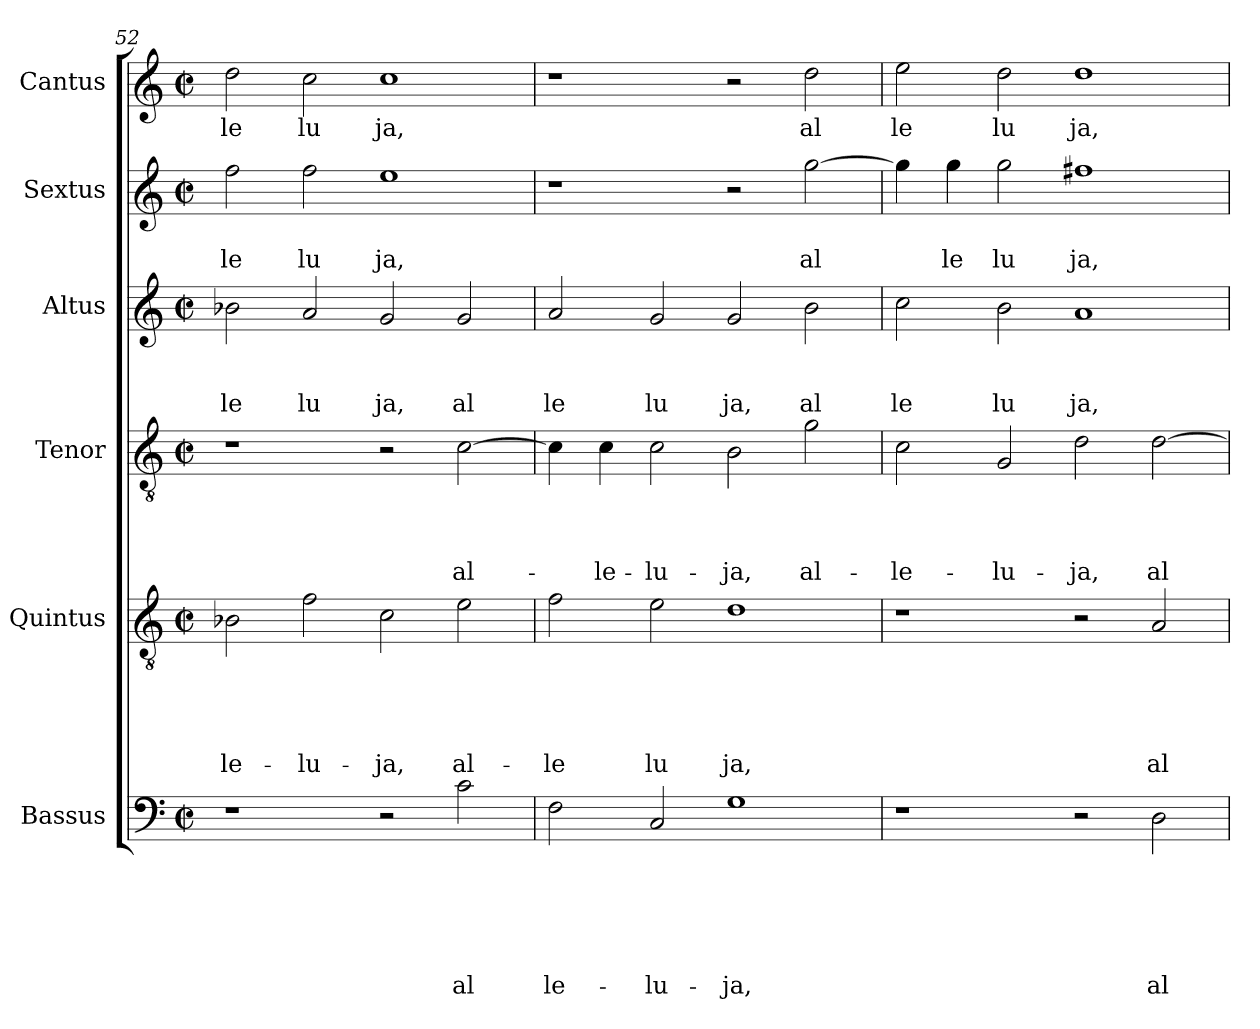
**kern	**text	**text	**text	**text	**text	**text	**kern	**text	**text	**text	**text	**text	**kern	**text	**text	**text	**text	**kern	**text	**text	**text	**kern	**text	**text	**kern	**text
*part6	*part6	*part6	*part6	*part6	*part6	*part6	*part5	*part5	*part5	*part5	*part5	*part5	*part4	*part4	*part4	*part4	*part4	*part3	*part3	*part3	*part3	*part2	*part2	*part2	*part1	*part1
*staff6	*staff6	*staff6	*staff6	*staff6	*staff6	*staff6	*staff5	*staff5	*staff5	*staff5	*staff5	*staff5	*staff4	*staff4	*staff4	*staff4	*staff4	*staff3	*staff3	*staff3	*staff3	*staff2	*staff2	*staff2	*staff1	*staff1
*I"Bassus	*	*	*	*	*	*	*I"Quintus	*	*	*	*	*	*I"Tenor	*	*	*	*	*I"Altus	*	*	*	*I"Sextus	*	*	*I"Cantus	*
*clefF4	*	*	*	*	*	*	*clefGv2	*	*	*	*	*	*clefGv2	*	*	*	*	*clefG2	*	*	*	*clefG2	*	*	*clefG2	*
*k[]	*	*	*	*	*	*	*k[]	*	*	*	*	*	*k[]	*	*	*	*	*k[]	*	*	*	*k[]	*	*	*k[]	*
*C:	*	*	*	*	*	*	*C:	*	*	*	*	*	*C:	*	*	*	*	*C:	*	*	*	*C:	*	*	*C:	*
*M2/2	*	*	*	*	*	*	*M2/2	*	*	*	*	*	*M2/2	*	*	*	*	*M2/2	*	*	*	*M2/2	*	*	*M2/2	*
*met(c|)	*	*	*	*	*	*	*met(c|)	*	*	*	*	*	*met(c|)	*	*	*	*	*met(c|)	*	*	*	*met(c|)	*	*	*met(c|)	*
=52	=52	=52	=52	=52	=52	=52	=52	=52	=52	=52	=52	=52	=52	=52	=52	=52	=52	=52	=52	=52	=52	=52	=52	=52	=52	=52
!	!	!	!	!	!	!	!	!	!	!	!	!LO:LY:b	!	!	!	!	!	!	!	!	!LO:LY:b	!	!	!LO:LY:b	!	!LO:LY:b
1r	.	.	.	.	.	.	2B-X\	.	.	.	.	-le-	1r	.	.	.	.	2b-X\	.	.	le	2ff\	.	le	2dd\	le
!	!	!	!	!	!	!	!	!	!	!	!	!LO:LY:b	!	!	!	!	!	!	!	!	!LO:LY:b	!	!	!LO:LY:b	!	!LO:LY:b
.	.	.	.	.	.	.	2f\	.	.	.	.	-lu-	.	.	.	.	.	2a/	.	.	lu	2ff\	.	lu	2cc\	lu
!	!	!	!	!	!	!	!	!	!	!	!	!LO:LY:b	!	!	!	!	!	!	!	!	!LO:LY:b	!	!	!LO:LY:b	!	!LO:LY:b
2r	.	.	.	.	.	.	2c\	.	.	.	.	-ja,	2r	.	.	.	.	2g/	.	.	ja,	1ee	.	ja,	1cc	ja,
!	!	!	!	!	!	!LO:LY:b	!	!	!	!	!	!LO:LY:b	!	!	!	!	!LO:LY:b	!	!	!	!LO:LY:b	!	!	!	!	!
2c\	.	.	.	.	.	al	2e\	.	.	.	.	al-	[<2c\	.	.	.	al-	2g/	.	.	al	.	.	.	.	.
!!LO:LB:g=z
=53	=53	=53	=53	=53	=53	=53	=53	=53	=53	=53	=53	=53	=53	=53	=53	=53	=53	=53	=53	=53	=53	=53	=53	=53	=53	=53
!	!	!	!	!	!	!LO:LY:b	!	!	!	!	!	!LO:LY:b	!	!	!	!	!	!	!	!	!LO:LY:b	!	!	!	!	!
2F\	.	.	.	.	.	le-	2f\	.	.	.	.	-le	4c\]	.	.	.	.	2a/	.	.	le	1r	.	.	1r	.
!	!	!	!	!	!	!	!	!	!	!	!	!	!	!	!	!	!LO:LY:b	!	!	!	!	!	!	!	!	!
.	.	.	.	.	.	.	.	.	.	.	.	.	4c\	.	.	.	-le-	.	.	.	.	.	.	.	.	.
!	!	!	!	!	!	!LO:LY:b	!	!	!	!	!	!LO:LY:b	!	!	!	!	!LO:LY:b	!	!	!	!LO:LY:b	!	!	!	!	!
2C/	.	.	.	.	.	-lu-	2e\	.	.	.	.	lu	2c\	.	.	.	-lu-	2g/	.	.	lu	.	.	.	.	.
!	!	!	!	!	!	!LO:LY:b	!	!	!	!	!	!LO:LY:b	!	!	!	!	!LO:LY:b	!	!	!	!LO:LY:b	!	!	!	!	!
1G	.	.	.	.	.	-ja,	1d	.	.	.	.	ja,	2B\	.	.	.	-ja,	2g/	.	.	ja,	2r	.	.	2r	.
!	!	!	!	!	!	!	!	!	!	!	!	!	!	!	!	!	!LO:LY:b	!	!	!	!LO:LY:b	!	!	!LO:LY:b	!	!LO:LY:b
.	.	.	.	.	.	.	.	.	.	.	.	.	2g\	.	.	.	al-	2b\	.	.	al	[>2gg\	.	al	2dd\	al
=54	=54	=54	=54	=54	=54	=54	=54	=54	=54	=54	=54	=54	=54	=54	=54	=54	=54	=54	=54	=54	=54	=54	=54	=54	=54	=54
!	!	!	!	!	!	!	!	!	!	!	!	!	!	!	!	!	!LO:LY:b	!	!	!	!LO:LY:b	!	!	!	!	!LO:LY:b
1r	.	.	.	.	.	.	1r	.	.	.	.	.	2c\	.	.	.	-le-	2cc\	.	.	le	4gg\]	.	.	2ee\	le
!	!	!	!	!	!	!	!	!	!	!	!	!	!	!	!	!	!	!	!	!	!	!	!	!LO:LY:b	!	!
.	.	.	.	.	.	.	.	.	.	.	.	.	.	.	.	.	.	.	.	.	.	4gg\	.	le	.	.
!	!	!	!	!	!	!	!	!	!	!	!	!	!	!	!	!	!LO:LY:b	!	!	!	!LO:LY:b	!	!	!LO:LY:b	!	!LO:LY:b
.	.	.	.	.	.	.	.	.	.	.	.	.	2G/	.	.	.	-lu-	2b\	.	.	lu	2gg\	.	lu	2dd\	lu
!	!	!	!	!	!	!	!	!	!	!	!	!	!	!	!	!	!LO:LY:b	!	!	!	!LO:LY:b	!	!	!LO:LY:b	!	!LO:LY:b
2r	.	.	.	.	.	.	2r	.	.	.	.	.	2d\	.	.	.	-ja,	1a	.	.	ja,	1ff#X	.	ja,	1dd	ja,
!	!	!	!	!	!	!LO:LY:b	!	!	!	!	!	!LO:LY:b	!	!	!	!	!LO:LY:b	!	!	!	!	!	!	!	!	!
2D\	.	.	.	.	.	al-	2A/	.	.	.	.	al	[>2d\	.	.	.	al-	.	.	.	.	.	.	.	.	.
=	=	=	=	=	=	=	=	=	=	=	=	=	=	=	=	=	=	=	=	=	=	=	=	=	=	=
*-	*-	*-	*-	*-	*-	*-	*-	*-	*-	*-	*-	*-	*-	*-	*-	*-	*-	*-	*-	*-	*-	*-	*-	*-	*-	*-
